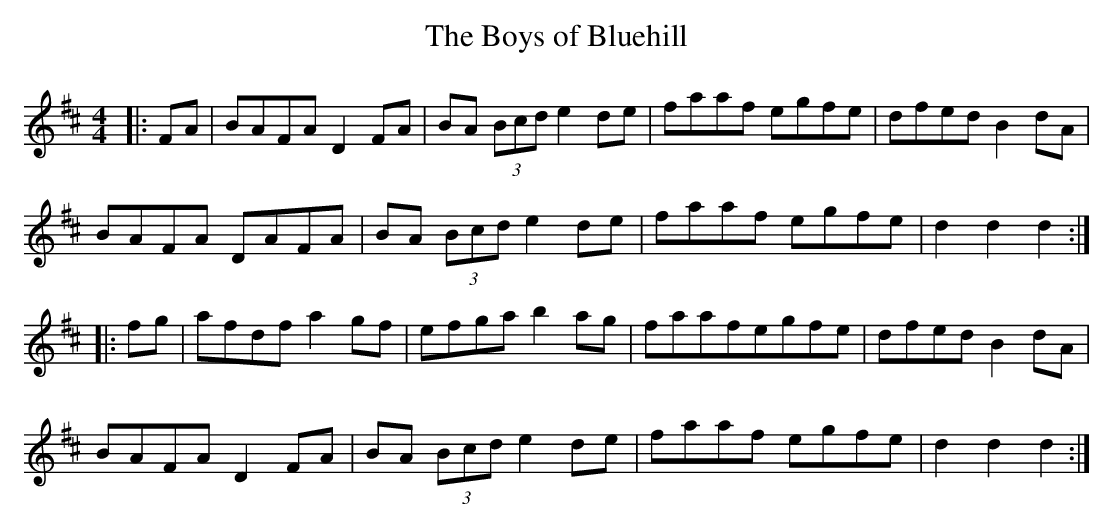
X:1
T:Boys of Bluehill, The
M:4/4
E:7
K:D
|:FA|BAFA D2FA|BA (3Bcd e2de|faaf egfe|dfed B2dA|
BAFA DAFA|BA (3Bcd e2de| faaf egfe|d2 d2 d2:|
|:fg|afdf a2gf|efga b2ag|faafegfe|dfed B2dA|
BAFA D2FA|BA (3Bcd e2de| faaf egfe|d2 d2 d2:|
